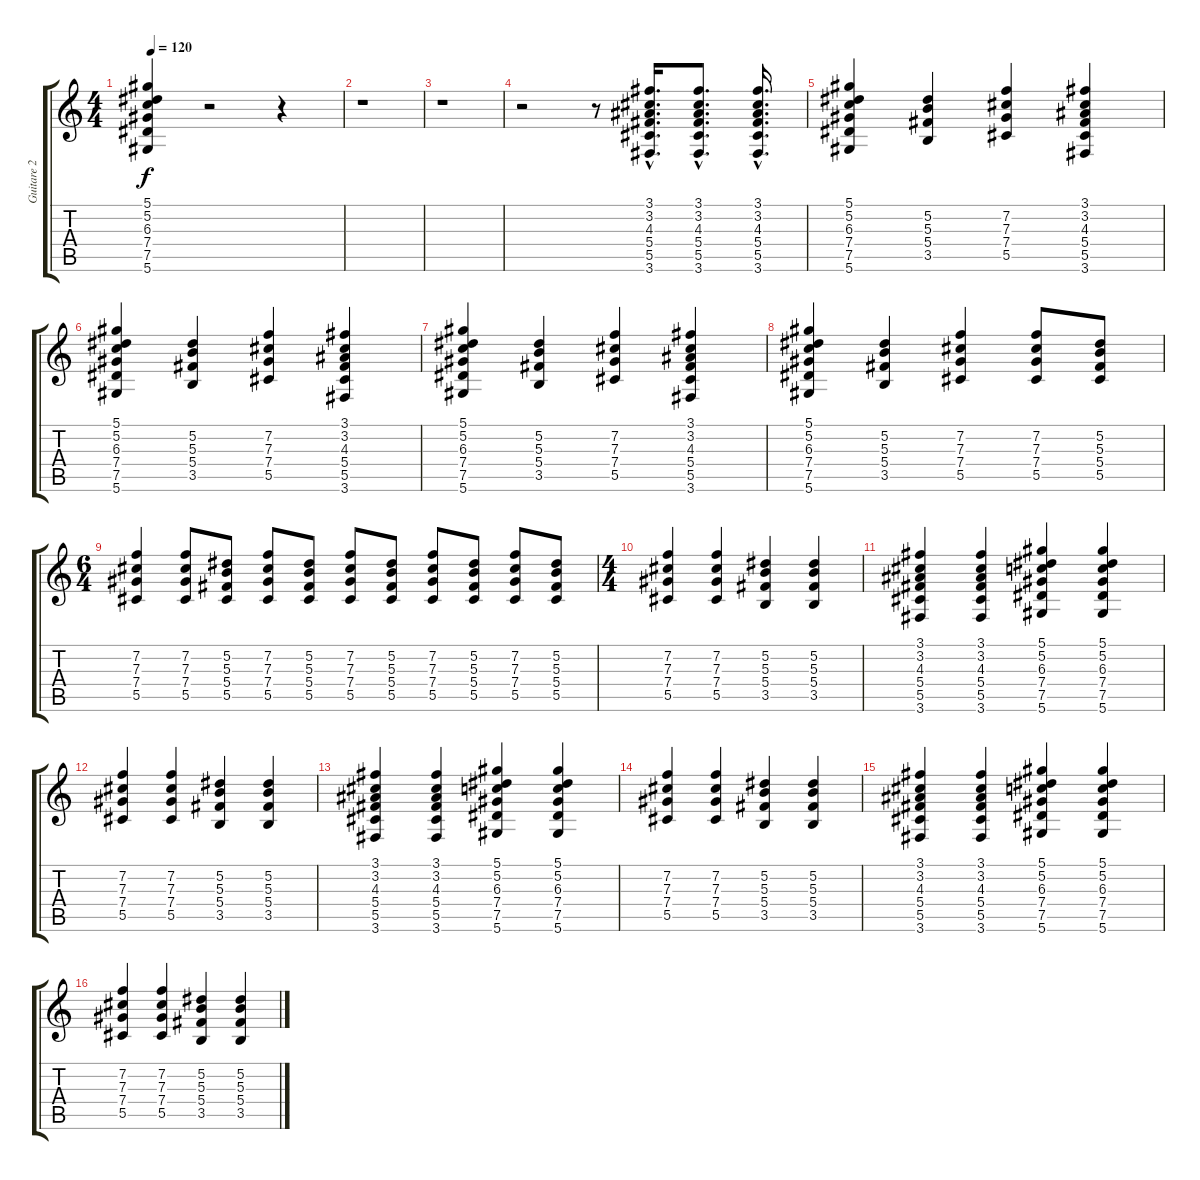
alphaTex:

\track ("Guitare 2" "Guitare 2") {instrument distortionguitar}
\staff {score tabs}
\tuning (Eb4 Bb3 Gb3 Db3 Ab2 Eb2) {hide}
\ts (4 4)
\tempo 120
\clef g2
\ks c
(5.1 5.2 6.3 7.4 7.5 5.6).4{dy f} r.2 r.4 |
r.1 |
r.1 |
r.2 r.8 (3.1{hac} 3.2{hac} 4.3{hac} 5.4{hac} 5.5{hac} 3.6{hac}).16{d} (3.1{hac} 3.2{hac} 4.3{hac} 5.4{hac} 5.5{hac} 3.6{hac}).8{d} (3.1{hac} 3.2{hac} 4.3{hac} 5.4{hac} 5.5{hac} 3.6{hac}).16{d} |
(5.1 5.2 6.3 7.4 7.5 5.6).4 (5.2 5.3 5.4 3.5).4 (7.2 7.3 7.4 5.5).4 (3.1 3.2 4.3 5.4 5.5 3.6).4 |
(5.1 5.2 6.3 7.4 7.5 5.6).4 (5.2 5.3 5.4 3.5).4 (7.2 7.3 7.4 5.5).4 (3.1 3.2 4.3 5.4 5.5 3.6).4 |
(5.1 5.2 6.3 7.4 7.5 5.6).4 (5.2 5.3 5.4 3.5).4 (7.2 7.3 7.4 5.5).4 (3.1 3.2 4.3 5.4 5.5 3.6).4 |
(5.1 5.2 6.3 7.4 7.5 5.6).4 (5.2 5.3 5.4 3.5).4 (7.2 7.3 7.4 5.5).4 (7.2 7.3 7.4 5.5).8 (5.2 5.3 5.4 5.5).8 |
\ts (6 4)
(7.2 7.3 7.4 5.5).4 (7.2 7.3 7.4 5.5).8 (5.2 5.3 5.4 5.5).8 (7.2 7.3 7.4 5.5).8 (5.2 5.3 5.4 5.5).8 (7.2 7.3 7.4 5.5).8 (5.2 5.3 5.4 5.5).8 (7.2 7.3 7.4 5.5).8 (5.2 5.3 5.4 5.5).8 (7.2 7.3 7.4 5.5).8 (5.2 5.3 5.4 5.5).8 |
\ts (4 4)
(7.2 7.3 7.4 5.5).4 (7.2 7.3 7.4 5.5).4 (5.2 5.3 5.4 3.5).4 (5.2 5.3 5.4 3.5).4 |
(3.1 3.2 4.3 5.4 5.5 3.6).4 (3.1 3.2 4.3 5.4 5.5 3.6).4 (5.1 5.2 6.3 7.4 7.5 5.6).4 (5.1 5.2 6.3 7.4 7.5 5.6).4 |
(7.2 7.3 7.4 5.5).4 (7.2 7.3 7.4 5.5).4 (5.2 5.3 5.4 3.5).4 (5.2 5.3 5.4 3.5).4 |
(3.1 3.2 4.3 5.4 5.5 3.6).4 (3.1 3.2 4.3 5.4 5.5 3.6).4 (5.1 5.2 6.3 7.4 7.5 5.6).4 (5.1 5.2 6.3 7.4 7.5 5.6).4 |
(7.2 7.3 7.4 5.5).4 (7.2 7.3 7.4 5.5).4 (5.2 5.3 5.4 3.5).4 (5.2 5.3 5.4 3.5).4 |
(3.1 3.2 4.3 5.4 5.5 3.6).4 (3.1 3.2 4.3 5.4 5.5 3.6).4 (5.1 5.2 6.3 7.4 7.5 5.6).4 (5.1 5.2 6.3 7.4 7.5 5.6).4 |
(7.2 7.3 7.4 5.5).4 (7.2 7.3 7.4 5.5).4 (5.2 5.3 5.4 3.5).4 (5.2 5.3 5.4 3.5).4
